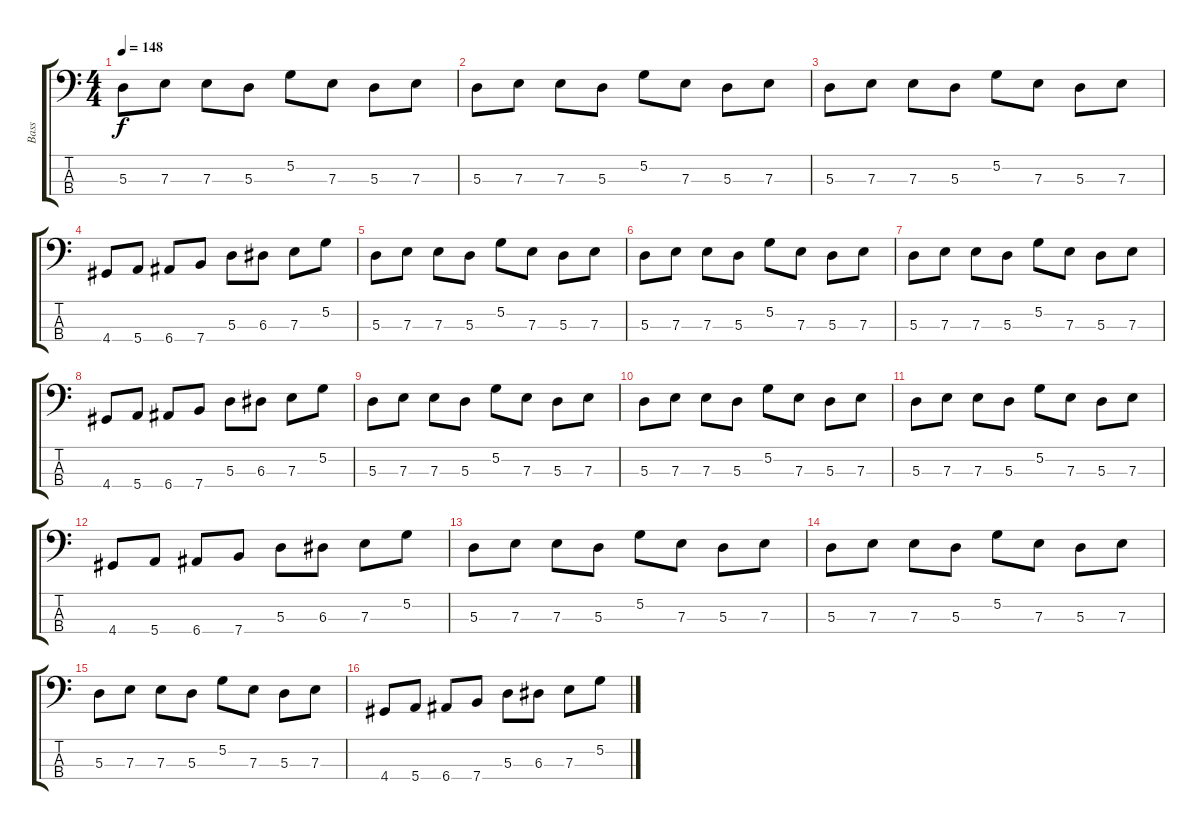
\track ("Bass" "Bass") {instrument electricbasspick}
\staff {score tabs}
\tuning (G2 D2 A1 E1) {hide}
\ts (4 4)
\tempo 148
\clef f4
\ks c
5.3.8{dy f} 7.3.8 7.3.8 5.3.8 5.2.8 7.3.8 5.3.8 7.3.8 |
5.3.8 7.3.8 7.3.8 5.3.8 5.2.8 7.3.8 5.3.8 7.3.8 |
5.3.8 7.3.8 7.3.8 5.3.8 5.2.8 7.3.8 5.3.8 7.3.8 |
4.4.8 5.4.8 6.4.8 7.4.8 5.3.8 6.3.8 7.3.8 5.2.8 |
5.3.8 7.3.8 7.3.8 5.3.8 5.2.8 7.3.8 5.3.8 7.3.8 |
5.3.8 7.3.8 7.3.8 5.3.8 5.2.8 7.3.8 5.3.8 7.3.8 |
5.3.8 7.3.8 7.3.8 5.3.8 5.2.8 7.3.8 5.3.8 7.3.8 |
4.4.8 5.4.8 6.4.8 7.4.8 5.3.8 6.3.8 7.3.8 5.2.8 |
5.3.8 7.3.8 7.3.8 5.3.8 5.2.8 7.3.8 5.3.8 7.3.8 |
5.3.8 7.3.8 7.3.8 5.3.8 5.2.8 7.3.8 5.3.8 7.3.8 |
5.3.8 7.3.8 7.3.8 5.3.8 5.2.8 7.3.8 5.3.8 7.3.8 |
4.4.8 5.4.8 6.4.8 7.4.8 5.3.8 6.3.8 7.3.8 5.2.8 |
5.3.8 7.3.8 7.3.8 5.3.8 5.2.8 7.3.8 5.3.8 7.3.8 |
5.3.8 7.3.8 7.3.8 5.3.8 5.2.8 7.3.8 5.3.8 7.3.8 |
5.3.8 7.3.8 7.3.8 5.3.8 5.2.8 7.3.8 5.3.8 7.3.8 |
4.4.8 5.4.8 6.4.8 7.4.8 5.3.8 6.3.8 7.3.8 5.2.8
